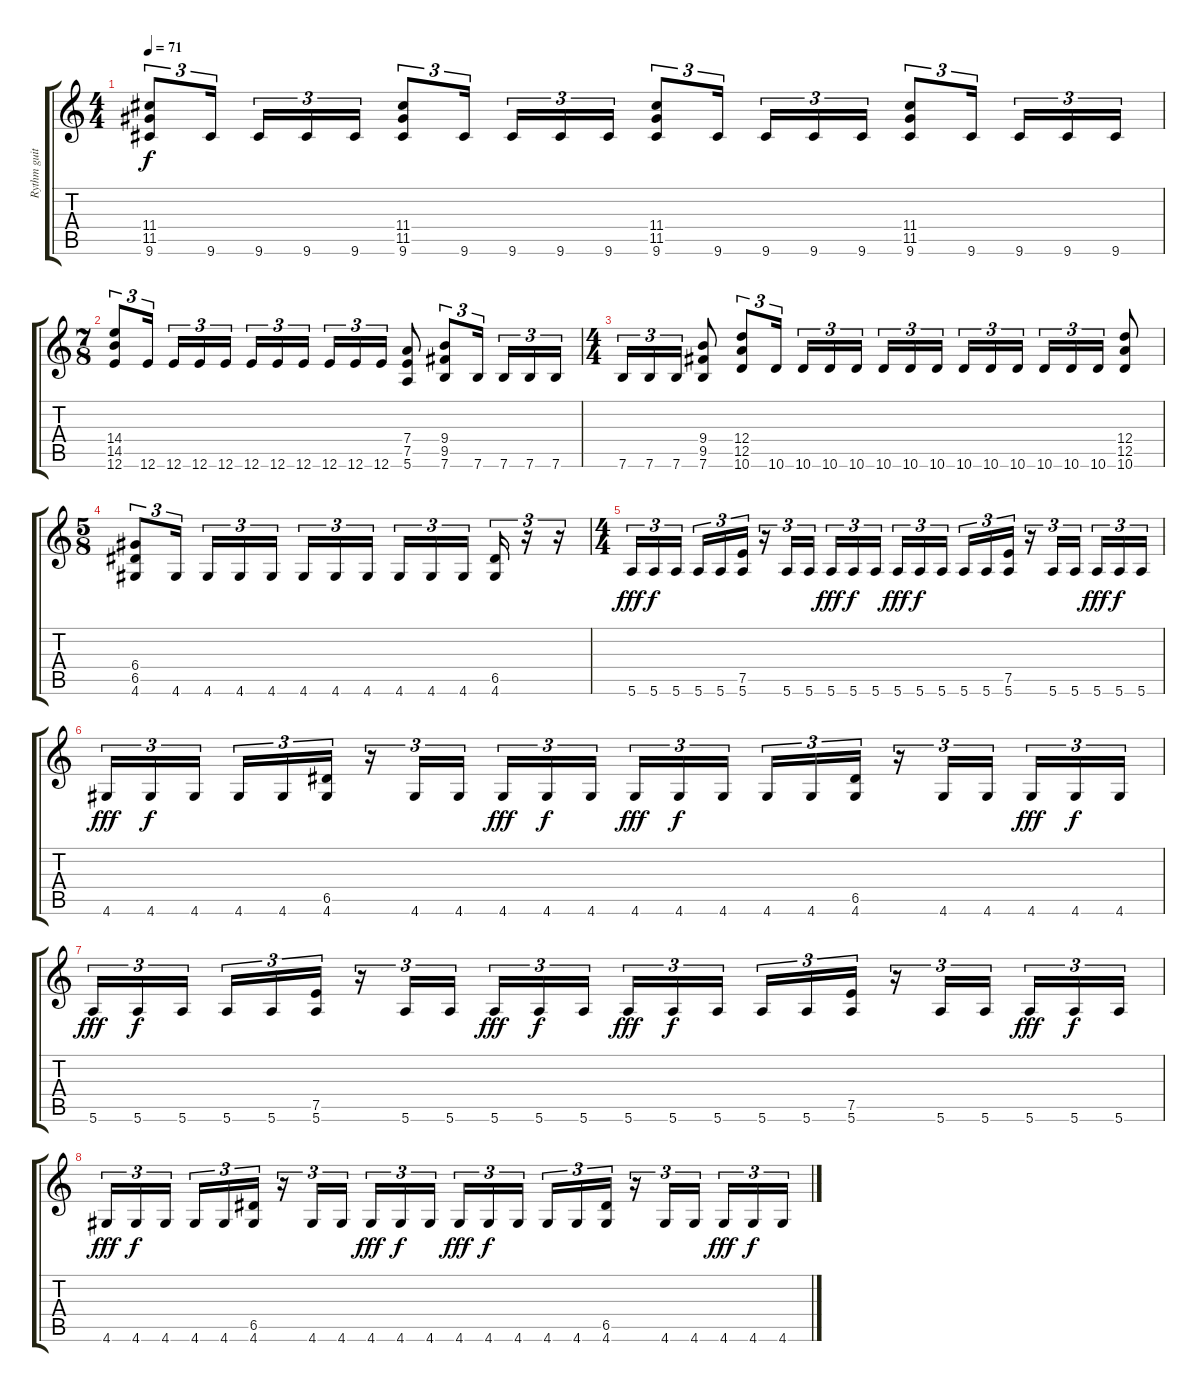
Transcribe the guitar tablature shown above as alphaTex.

\track ("Rythm guitar" "Rythm guit") {instrument distortionguitar}
\staff {score tabs}
\tuning (E4 B3 G3 D3 A2 E2) {hide}
\ts (4 4)
\tempo 71
\clef g2
\ks c
(11.4 11.5 9.6).8{tu (3 2) dy f} 9.6.16{tu (3 2)} 9.6.16{tu (3 2)} 9.6.16{tu (3 2)} 9.6.16{tu (3 2)} (11.4 11.5 9.6).8{tu (3 2)} 9.6.16{tu (3 2)} 9.6.16{tu (3 2)} 9.6.16{tu (3 2)} 9.6.16{tu (3 2)} (11.4 11.5 9.6).8{tu (3 2)} 9.6.16{tu (3 2)} 9.6.16{tu (3 2)} 9.6.16{tu (3 2)} 9.6.16{tu (3 2)} (11.4 11.5 9.6).8{tu (3 2)} 9.6.16{tu (3 2)} 9.6.16{tu (3 2)} 9.6.16{tu (3 2)} 9.6.16{tu (3 2)} |
\ts (7 8)
(14.4 14.5 12.6).8{tu (3 2)} 12.6.16{tu (3 2)} 12.6.16{tu (3 2)} 12.6.16{tu (3 2)} 12.6.16{tu (3 2)} 12.6.16{tu (3 2)} 12.6.16{tu (3 2)} 12.6.16{tu (3 2)} 12.6.16{tu (3 2)} 12.6.16{tu (3 2)} 12.6.16{tu (3 2)} (7.4 7.5 5.6).8 (9.4 9.5 7.6).8{tu (3 2)} 7.6.16{tu (3 2)} 7.6.16{tu (3 2)} 7.6.16{tu (3 2)} 7.6.16{tu (3 2)} |
\ts (4 4)
7.6.16{tu (3 2)} 7.6.16{tu (3 2)} 7.6.16{tu (3 2)} (9.4 9.5 7.6).8 (12.4 12.5 10.6).8{tu (3 2)} 10.6.16{tu (3 2)} 10.6.16{tu (3 2)} 10.6.16{tu (3 2)} 10.6.16{tu (3 2)} 10.6.16{tu (3 2)} 10.6.16{tu (3 2)} 10.6.16{tu (3 2)} 10.6.16{tu (3 2)} 10.6.16{tu (3 2)} 10.6.16{tu (3 2)} 10.6.16{tu (3 2)} 10.6.16{tu (3 2)} 10.6.16{tu (3 2)} (12.4 12.5 10.6).8 |
\ts (5 8)
(6.4 6.5 4.6).8{tu (3 2)} 4.6.16{tu (3 2)} 4.6.16{tu (3 2)} 4.6.16{tu (3 2)} 4.6.16{tu (3 2)} 4.6.16{tu (3 2)} 4.6.16{tu (3 2)} 4.6.16{tu (3 2)} 4.6.16{tu (3 2)} 4.6.16{tu (3 2)} 4.6.16{tu (3 2)} (6.5 4.6).16{tu (3 2)} r.16{tu (3 2)} r.16{tu (3 2)} |
\ts (4 4)
5.6.16{tu (3 2) dy fff} 5.6.16{tu (3 2) dy f} 5.6.16{tu (3 2)} 5.6.16{tu (3 2)} 5.6.16{tu (3 2)} (7.5 5.6).16{tu (3 2)} r.16{tu (3 2)} 5.6.16{tu (3 2)} 5.6.16{tu (3 2)} 5.6.16{tu (3 2) dy fff} 5.6.16{tu (3 2) dy f} 5.6.16{tu (3 2)} 5.6.16{tu (3 2) dy fff} 5.6.16{tu (3 2) dy f} 5.6.16{tu (3 2)} 5.6.16{tu (3 2)} 5.6.16{tu (3 2)} (7.5 5.6).16{tu (3 2)} r.16{tu (3 2)} 5.6.16{tu (3 2)} 5.6.16{tu (3 2)} 5.6.16{tu (3 2) dy fff} 5.6.16{tu (3 2) dy f} 5.6.16{tu (3 2)} |
4.6.16{tu (3 2) dy fff} 4.6.16{tu (3 2) dy f} 4.6.16{tu (3 2)} 4.6.16{tu (3 2)} 4.6.16{tu (3 2)} (6.5 4.6).16{tu (3 2)} r.16{tu (3 2)} 4.6.16{tu (3 2)} 4.6.16{tu (3 2)} 4.6.16{tu (3 2) dy fff} 4.6.16{tu (3 2) dy f} 4.6.16{tu (3 2)} 4.6.16{tu (3 2) dy fff} 4.6.16{tu (3 2) dy f} 4.6.16{tu (3 2)} 4.6.16{tu (3 2)} 4.6.16{tu (3 2)} (6.5 4.6).16{tu (3 2)} r.16{tu (3 2)} 4.6.16{tu (3 2)} 4.6.16{tu (3 2)} 4.6.16{tu (3 2) dy fff} 4.6.16{tu (3 2) dy f} 4.6.16{tu (3 2)} |
5.6.16{tu (3 2) dy fff} 5.6.16{tu (3 2) dy f} 5.6.16{tu (3 2)} 5.6.16{tu (3 2)} 5.6.16{tu (3 2)} (7.5 5.6).16{tu (3 2)} r.16{tu (3 2)} 5.6.16{tu (3 2)} 5.6.16{tu (3 2)} 5.6.16{tu (3 2) dy fff} 5.6.16{tu (3 2) dy f} 5.6.16{tu (3 2)} 5.6.16{tu (3 2) dy fff} 5.6.16{tu (3 2) dy f} 5.6.16{tu (3 2)} 5.6.16{tu (3 2)} 5.6.16{tu (3 2)} (7.5 5.6).16{tu (3 2)} r.16{tu (3 2)} 5.6.16{tu (3 2)} 5.6.16{tu (3 2)} 5.6.16{tu (3 2) dy fff} 5.6.16{tu (3 2) dy f} 5.6.16{tu (3 2)} |
4.6.16{tu (3 2) dy fff} 4.6.16{tu (3 2) dy f} 4.6.16{tu (3 2)} 4.6.16{tu (3 2)} 4.6.16{tu (3 2)} (6.5 4.6).16{tu (3 2)} r.16{tu (3 2)} 4.6.16{tu (3 2)} 4.6.16{tu (3 2)} 4.6.16{tu (3 2) dy fff} 4.6.16{tu (3 2) dy f} 4.6.16{tu (3 2)} 4.6.16{tu (3 2) dy fff} 4.6.16{tu (3 2) dy f} 4.6.16{tu (3 2)} 4.6.16{tu (3 2)} 4.6.16{tu (3 2)} (6.5 4.6).16{tu (3 2)} r.16{tu (3 2)} 4.6.16{tu (3 2)} 4.6.16{tu (3 2)} 4.6.16{tu (3 2) dy fff} 4.6.16{tu (3 2) dy f} 4.6.16{tu (3 2)}
